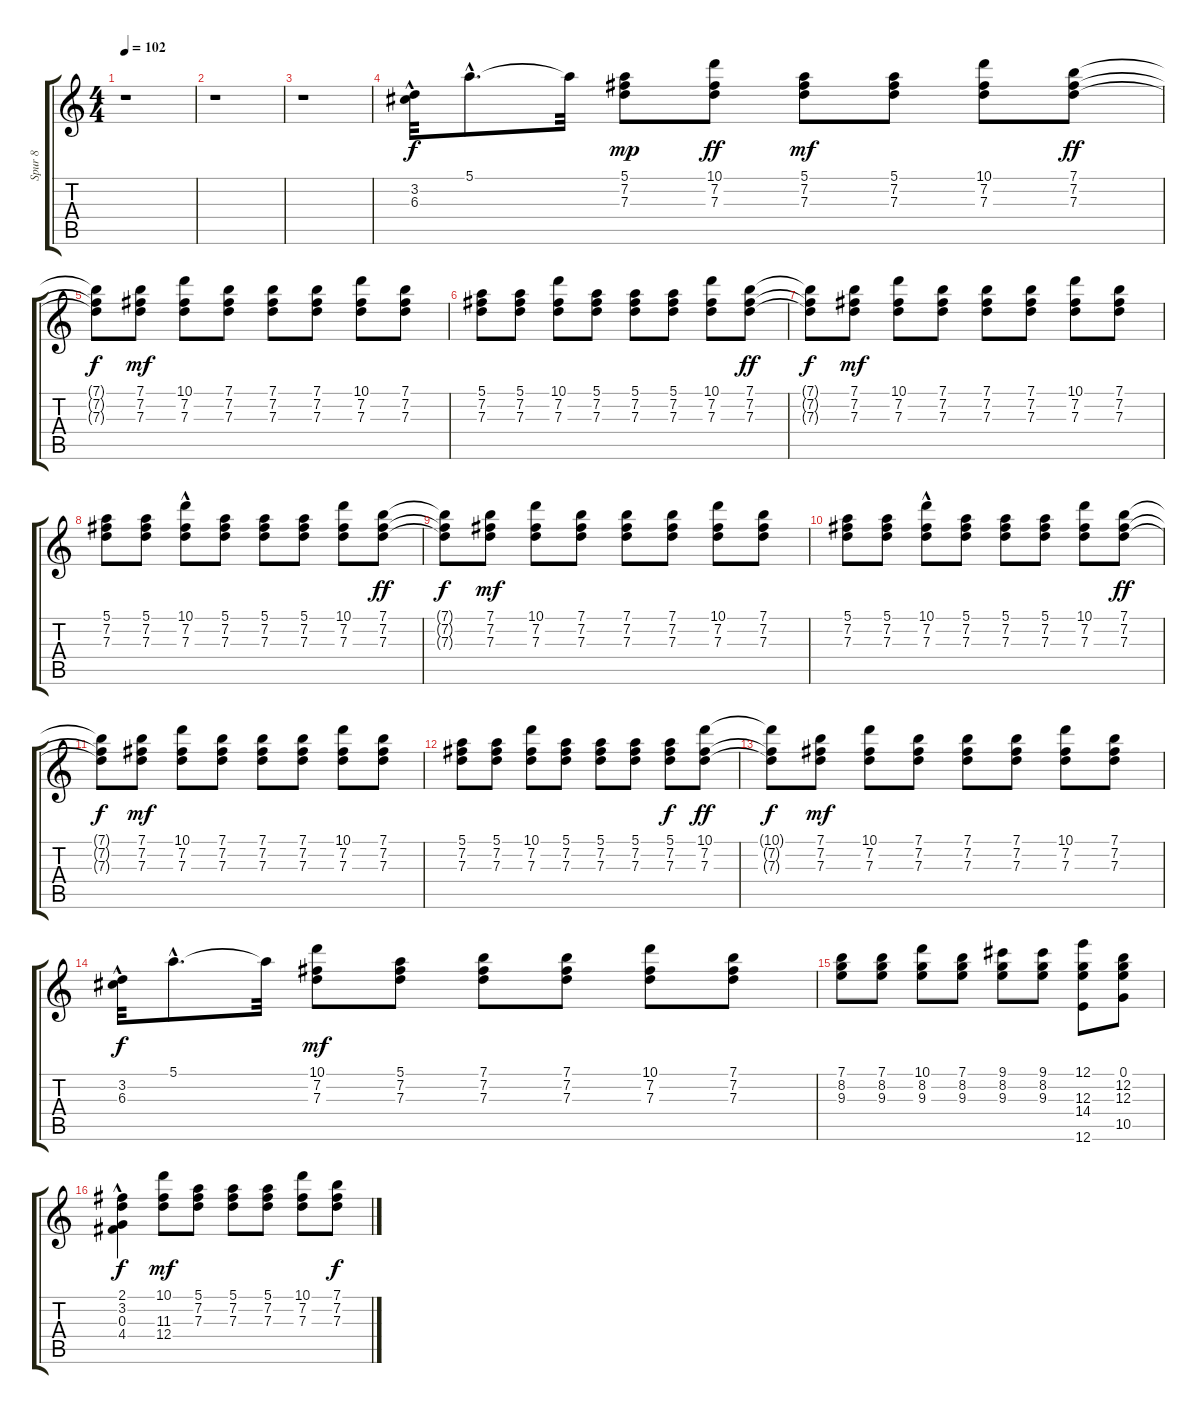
\track ("Spur 8" "Spur 8") {instrument acousticguitarsteel}
\staff {score tabs}
\tuning (E4 B3 G3 D3 A2 E2) {hide}
\ts (4 4)
\tempo 102
\clef g2
\ks c
r.1{dy f instrument acousticguitarsteel} |
r.1 |
r.1 |
(3.2 6.3{hac}).32 5.1{hac}.8{d} 5.1{t}.32 (5.1 7.2 7.3).8{dy mp} (10.1 7.2 7.3).8{dy ff} (5.1 7.2 7.3).8{dy mf} (5.1 7.2 7.3).8 (10.1 7.2 7.3).8 (7.1 7.2 7.3).8{dy ff} |
(7.1{t} 7.2{t} 7.3{t}).8{dy f} (7.1 7.2 7.3).8{dy mf} (10.1 7.2 7.3).8 (7.1 7.2 7.3).8 (7.1 7.2 7.3).8 (7.1 7.2 7.3).8 (10.1 7.2 7.3).8 (7.1 7.2 7.3).8 |
(5.1 7.2 7.3).8 (5.1 7.2 7.3).8 (10.1 7.2 7.3).8 (5.1 7.2 7.3).8 (5.1 7.2 7.3).8 (5.1 7.2 7.3).8 (10.1 7.2 7.3).8 (7.1 7.2 7.3).8{dy ff} |
(7.1{t} 7.2{t} 7.3{t}).8{dy f} (7.1 7.2 7.3).8{dy mf} (10.1 7.2 7.3).8 (7.1 7.2 7.3).8 (7.1 7.2 7.3).8 (7.1 7.2 7.3).8 (10.1 7.2 7.3).8 (7.1 7.2 7.3).8 |
(5.1 7.2 7.3).8 (5.1 7.2 7.3).8 (10.1{hac} 7.2 7.3).8 (5.1 7.2 7.3).8 (5.1 7.2 7.3).8 (5.1 7.2 7.3).8 (10.1 7.2 7.3).8 (7.1 7.2 7.3).8{dy ff} |
(7.1{t} 7.2{t} 7.3{t}).8{dy f} (7.1 7.2 7.3).8{dy mf} (10.1 7.2 7.3).8 (7.1 7.2 7.3).8 (7.1 7.2 7.3).8 (7.1 7.2 7.3).8 (10.1 7.2 7.3).8 (7.1 7.2 7.3).8 |
(5.1 7.2 7.3).8 (5.1 7.2 7.3).8 (10.1{hac} 7.2 7.3).8 (5.1 7.2 7.3).8 (5.1 7.2 7.3).8 (5.1 7.2 7.3).8 (10.1 7.2 7.3).8 (7.1 7.2 7.3).8{dy ff} |
(7.1{t} 7.2{t} 7.3{t}).8{dy f} (7.1 7.2 7.3).8{dy mf} (10.1 7.2 7.3).8 (7.1 7.2 7.3).8 (7.1 7.2 7.3).8 (7.1 7.2 7.3).8 (10.1 7.2 7.3).8 (7.1 7.2 7.3).8 |
(5.1 7.2 7.3).8 (5.1 7.2 7.3).8 (10.1 7.2 7.3).8 (5.1 7.2 7.3).8 (5.1 7.2 7.3).8 (5.1 7.2 7.3).8 (5.1 7.2 7.3).8{dy f} (10.1 7.2 7.3).8{dy ff} |
(10.1{t} 7.2{t} 7.3{t}).8{dy f} (7.1 7.2 7.3).8{dy mf} (10.1 7.2 7.3).8 (7.1 7.2 7.3).8 (7.1 7.2 7.3).8 (7.1 7.2 7.3).8 (10.1 7.2 7.3).8 (7.1 7.2 7.3).8 |
(3.2{hac} 6.3{hac}).32{dy f} 5.1{hac}.8{d} 5.1{t}.32 (10.1 7.2 7.3).8{dy mf} (5.1 7.2 7.3).8 (7.1 7.2 7.3).8 (7.1 7.2 7.3).8 (10.1 7.2 7.3).8 (7.1 7.2 7.3).8 |
(7.1 8.2 9.3).8 (7.1 8.2 9.3).8 (10.1 8.2 9.3).8 (7.1 8.2 9.3).8 (9.1 8.2 9.3).8 (9.1 8.2 9.3).8 (12.1 12.3 14.4 12.6).8 (0.1 12.2 12.3 10.5).8 |
(2.1{hac} 3.2{hac} 0.3{hac} 4.4{hac}).4{dy f} (10.1 11.3 12.4).8{dy mf} (5.1 7.2 7.3).8 (5.1 7.2 7.3).8 (5.1 7.2 7.3).8 (10.1 7.2 7.3).8 (7.1 7.2 7.3).8{dy f}
